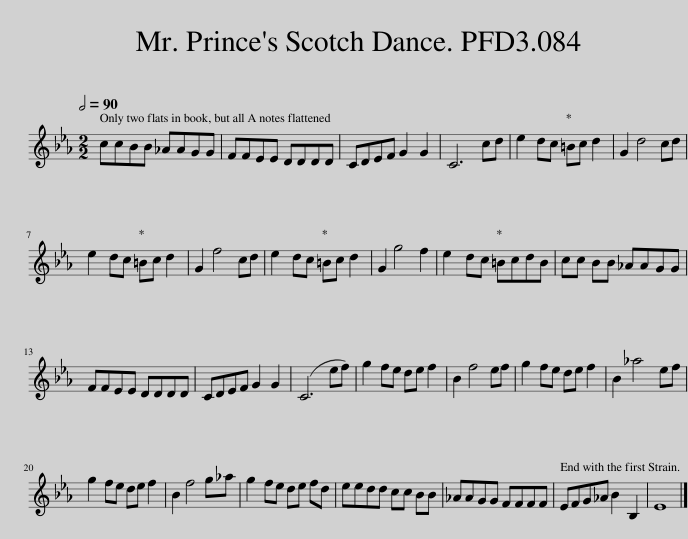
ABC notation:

X:1
L:1/8
Q:1/2=90
M:2/2
I:linebreak $
K:Eb
V:1 treble
V:1
 ccBB _AAGG | FFEE DDDD | CDEF G2 G2 | C6 cd | e2 dc =Bc d2 | %5
 G2 d4 cd |$ e2 dc =Bc d2 | G2 f4 cd | e2 dc =Bc d2 | G2 g4 f2 | %10
 e2 dc =BcdB | cc BB _AAGG |$ FFEE DDDD | CDEF G2 G2 | (C6 ef) | %15
 g2 fe de f2 | B2 f4 ef | g2 fe de f2 | B2 _a4 ef |$ g2 fe de f2 | %20
 B2 f4 g_a | g2 fe de fd | eedd cc BB | _AAGG FFFF | EFG_A B2 B,2 | %25
 E8 |] %26
